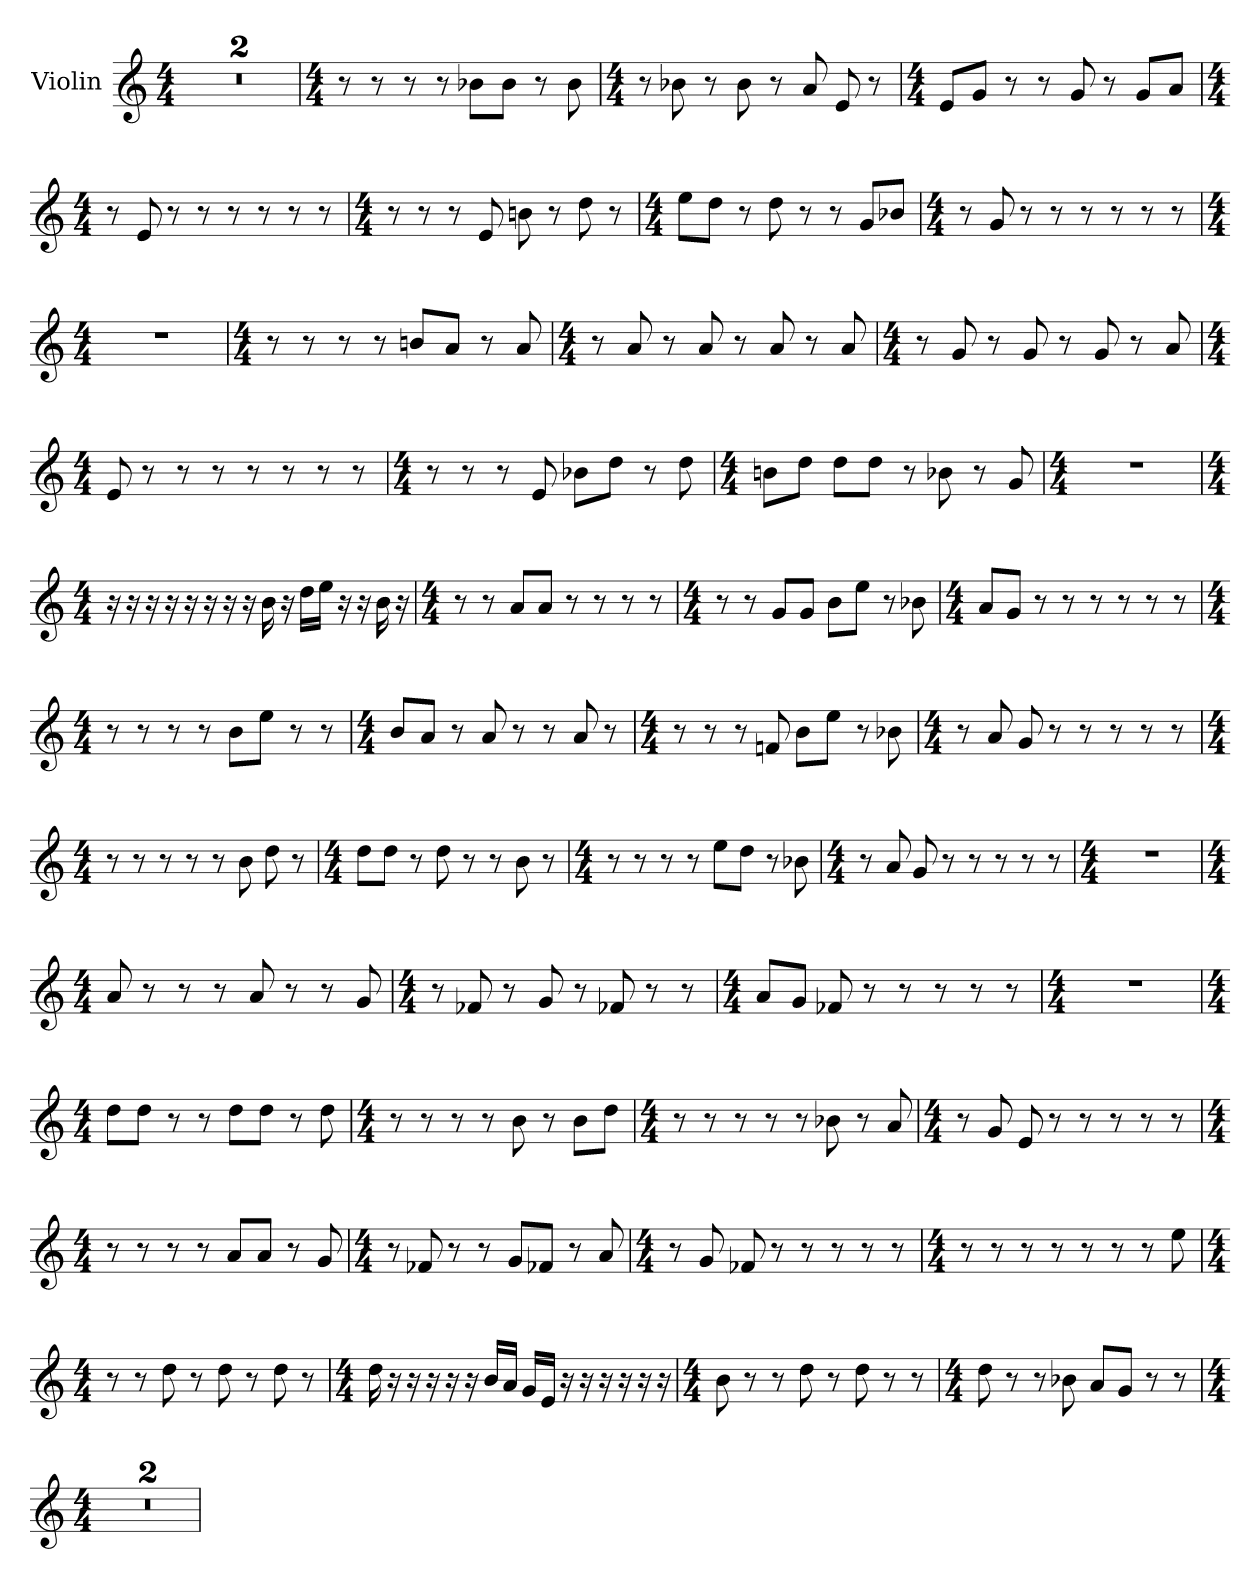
**kern
*part1
*staff1
*I"Violin
*I'Vln
*M4/4
=
1r
=
*M4/4
1r
=
*M4/4
8r
8r
8r
8r
8b-XL
8b-J
8r
8b-
=
*M4/4
8r
8b-X
8r
8b-
8r
8a
8e
8r
=
*M4/4
8eL
8gJ
8r
8r
8g
8r
8gL
8aJ
=
*M4/4
8r
8e
8r
8r
8r
8r
8r
8r
=
*M4/4
8r
8r
8r
8e
8bn
8r
8dd
8r
=
*M4/4
8eeL
8ddJ
8r
8dd
8r
8r
8gL
8b-XJ
=
*M4/4
8r
8g
8r
8r
8r
8r
8r
8r
=
*M4/4
1r
=
*M4/4
8r
8r
8r
8r
8bnL
8aJ
8r
8a
=
*M4/4
8r
8a
8r
8a
8r
8a
8r
8a
=
*M4/4
8r
8g
8r
8g
8r
8g
8r
8a
=
*M4/4
8e
8r
8r
8r
8r
8r
8r
8r
=
*M4/4
8r
8r
8r
8e
8b-XL
8ddJ
8r
8dd
=
*M4/4
8bnL
8ddJ
8ddL
8ddJ
8r
8b-X
8r
8g
=
*M4/4
1r
=
*M4/4
16r
16r
16r
16r
16r
16r
16r
16r
16b
16r
16ddLL
16eeJJ
16r
16r
16b
16r
=
*M4/4
8r
8r
8aL
8aJ
8r
8r
8r
8r
=
*M4/4
8r
8r
8gL
8gJ
8bL
8eeJ
8r
8b-X
=
*M4/4
8aL
8gJ
8r
8r
8r
8r
8r
8r
=
*M4/4
8r
8r
8r
8r
8bL
8eeJ
8r
8r
=
*M4/4
8bL
8aJ
8r
8a
8r
8r
8a
8r
=
*M4/4
8r
8r
8r
8fn
8bL
8eeJ
8r
8b-X
=
*M4/4
8r
8a
8g
8r
8r
8r
8r
8r
=
*M4/4
8r
8r
8r
8r
8r
8b
8dd
8r
=
*M4/4
8ddL
8ddJ
8r
8dd
8r
8r
8b
8r
=
*M4/4
8r
8r
8r
8r
8eeL
8ddJ
8r
8b-X
=
*M4/4
8r
8a
8g
8r
8r
8r
8r
8r
=
*M4/4
1r
=
*M4/4
8a
8r
8r
8r
8a
8r
8r
8g
=
*M4/4
8r
8f-X
8r
8g
8r
8f-X
8r
8r
=
*M4/4
8aL
8gJ
8f-X
8r
8r
8r
8r
8r
=
*M4/4
1r
=
*M4/4
8ddL
8ddJ
8r
8r
8ddL
8ddJ
8r
8dd
=
*M4/4
8r
8r
8r
8r
8b
8r
8bL
8ddJ
=
*M4/4
8r
8r
8r
8r
8r
8b-X
8r
8a
=
*M4/4
8r
8g
8e
8r
8r
8r
8r
8r
=
*M4/4
8r
8r
8r
8r
8aL
8aJ
8r
8g
=
*M4/4
8r
8f-X
8r
8r
8gL
8f-XJ
8r
8a
=
*M4/4
8r
8g
8f-X
8r
8r
8r
8r
8r
=
*M4/4
8r
8r
8r
8r
8r
8r
8r
8ee
=
*M4/4
8r
8r
8dd
8r
8dd
8r
8dd
8r
=
*M4/4
16dd
16r
16r
16r
16r
16r
16bLL
16aJJ
16gLL
16eJJ
16r
16r
16r
16r
16r
16r
=
*M4/4
8b
8r
8r
8dd
8r
8dd
8r
8r
=
*M4/4
8dd
8r
8r
8b-X
8aL
8gJ
8r
8r
=
*M4/4
1r
=
*M4/4
1r
=
*-
